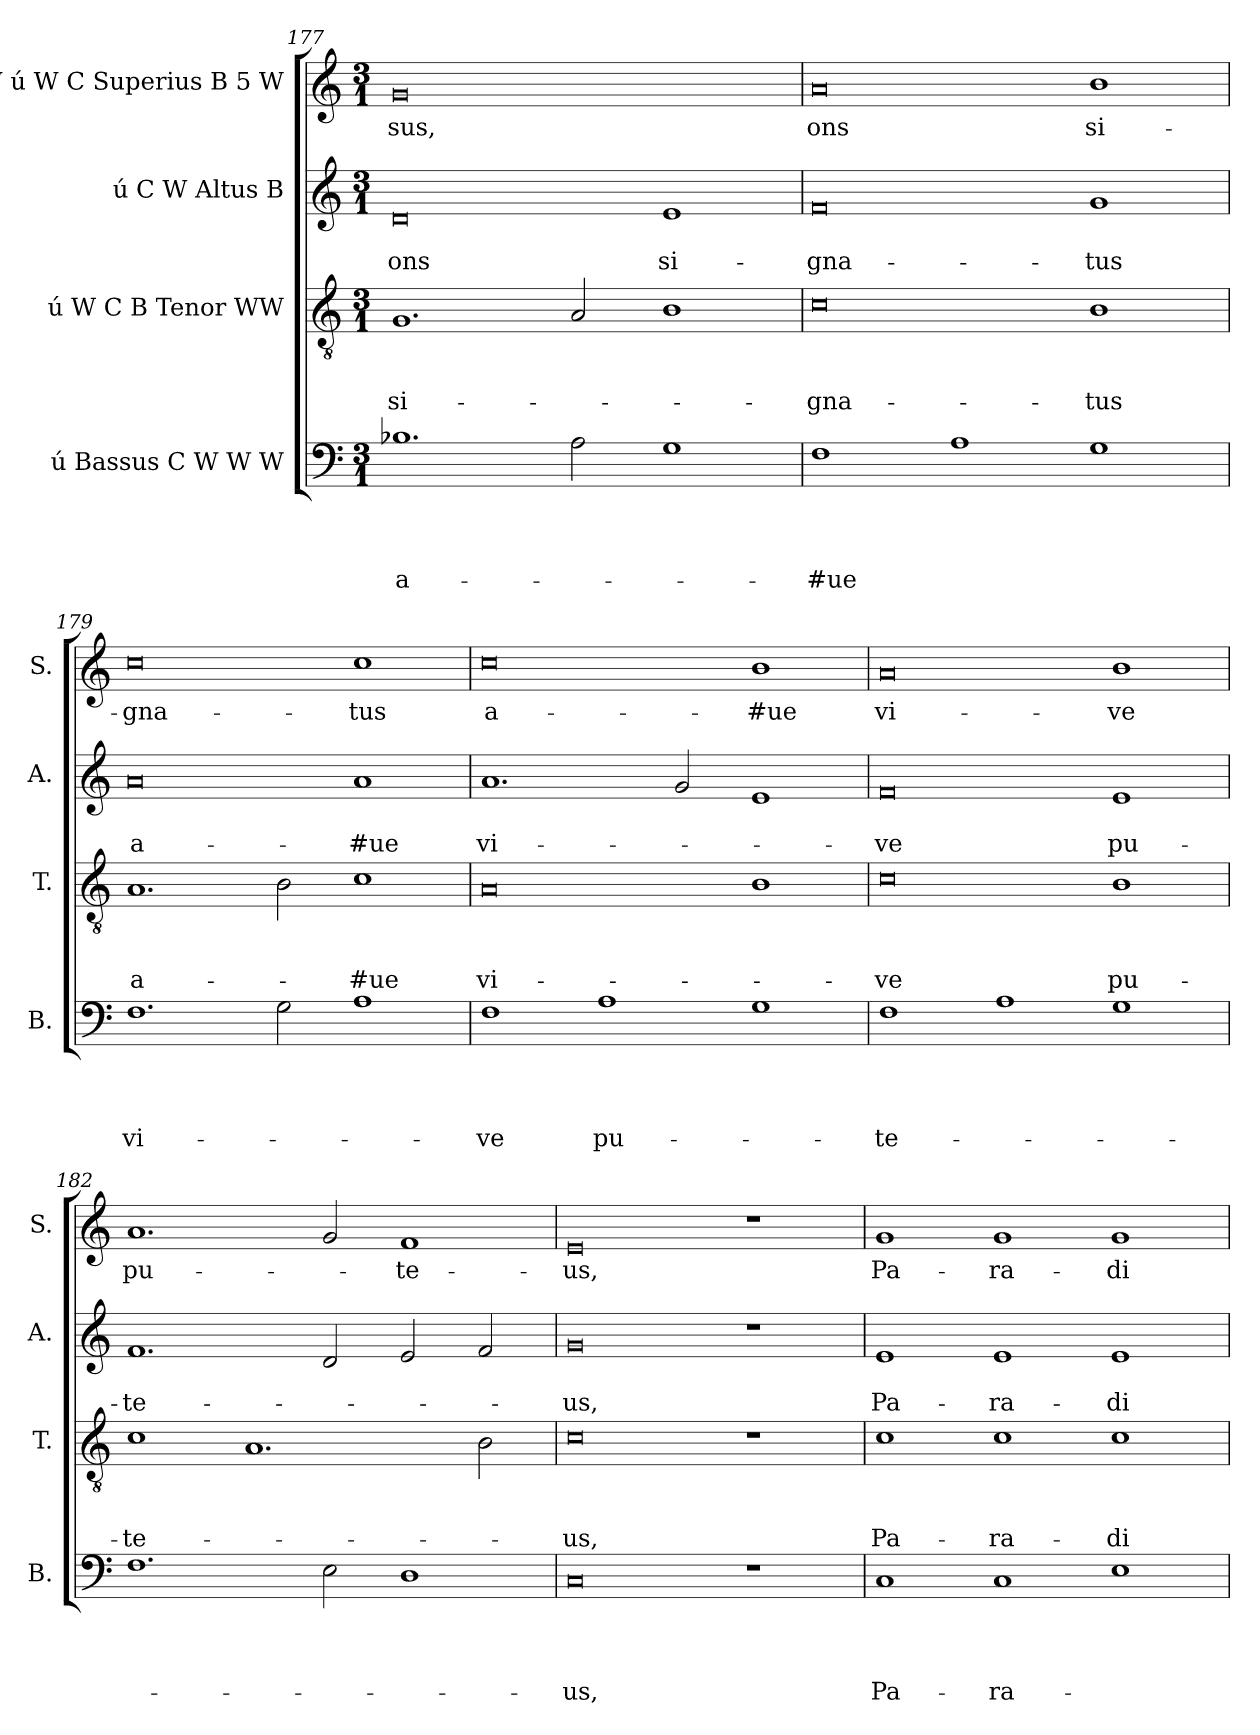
**kern	**text	**text	**text	**text	**kern	**text	**text	**text	**kern	**text	**text	**kern	**text
*part4	*part4	*part4	*part4	*part4	*part3	*part3	*part3	*part3	*part2	*part2	*part2	*part1	*part1
*staff4	*staff4	*staff4	*staff4	*staff4	*staff3	*staff3	*staff3	*staff3	*staff2	*staff2	*staff2	*staff1	*staff1
*I"ú Bassus C W W W	*	*	*	*	*I"ú W C B Tenor WW	*	*	*	*I"ú C W Altus B	*	*	*I"W ú W C Superius B 5 W	*
*I'B.	*	*	*	*	*I'T.	*	*	*	*I'A.	*	*	*I'S.	*
*clefF4	*	*	*	*	*clefGv2	*	*	*	*clefG2	*	*	*clefG2	*
*k[]	*	*	*	*	*k[]	*	*	*	*k[]	*	*	*k[]	*
*C:	*	*	*	*	*C:	*	*	*	*C:	*	*	*C:	*
*M3/1	*	*	*	*	*M3/1	*	*	*	*M3/1	*	*	*M3/1	*
=177	=177	=177	=177	=177	=177	=177	=177	=177	=177	=177	=177	=177	=177
!	!	!	!	!LO:LY:b:rj	!	!	!	!LO:LY:b	!	!	!LO:LY:b	!	!LO:LY:b
1.B-X	.	.	.	a-	1.G	.	.	si-	0d	.	ons	0g	-sus,
2A\	.	.	.	.	2A/	.	.	.	.	.	.	.	.
!	!	!	!	!	!	!	!	!	!	!	!LO:LY:b	!	!
1G	.	.	.	.	1B	.	.	.	1e	.	si-	1ryy	.
!!LO:PB:g=z
=178	=178	=178	=178	=178	=178	=178	=178	=178	=178	=178	=178	=178	=178
!	!	!	!	!LO:LY:b	!	!	!	!LO:LY:b	!	!	!LO:LY:b	!	!LO:LY:b
1F	.	.	.	-#ue	0c	.	.	-gna-	0f	.	-gna-	0a	ons
1A	.	.	.	.	.	.	.	.	.	.	.	.	.
!	!	!	!	!	!	!	!	!LO:LY:b	!	!	!LO:LY:b	!	!LO:LY:b
1G	.	.	.	.	1B	.	.	-tus	1g	.	-tus	1b	si-
=179	=179	=179	=179	=179	=179	=179	=179	=179	=179	=179	=179	=179	=179
!	!	!	!	!LO:LY:b	!	!	!	!LO:LY:b:rj	!	!	!LO:LY:b:rj	!	!LO:LY:b
1.F	.	.	.	vi-	1.A	.	.	a-	0a	.	a-	0cc	-gna-
2G\	.	.	.	.	2B\	.	.	.	.	.	.	.	.
!	!	!	!	!	!	!	!	!LO:LY:b	!	!	!LO:LY:b	!	!LO:LY:b
1A	.	.	.	.	1c	.	.	-#ue	1a	.	-#ue	1cc	-tus
=180	=180	=180	=180	=180	=180	=180	=180	=180	=180	=180	=180	=180	=180
!	!	!	!	!LO:LY:b	!	!	!	!LO:LY:b	!	!	!LO:LY:b	!	!LO:LY:b:rj
1F	.	.	.	-ve	0A	.	.	vi-	1.a	.	vi-	0cc	a-
!	!	!	!	!LO:LY:b	!	!	!	!	!	!	!	!	!
1A	.	.	.	pu-	.	.	.	.	.	.	.	.	.
.	.	.	.	.	.	.	.	.	2g/	.	.	.	.
!	!	!	!	!	!	!	!	!	!	!	!	!	!LO:LY:b
1G	.	.	.	.	1B	.	.	.	1e	.	.	1b	-#ue
=181	=181	=181	=181	=181	=181	=181	=181	=181	=181	=181	=181	=181	=181
!	!	!	!	!LO:LY:b	!	!	!	!LO:LY:b	!	!	!LO:LY:b	!	!LO:LY:b:rj
1F	.	.	.	-te-	0c	.	.	-ve	0f	.	-ve	0a	vi-
1A	.	.	.	.	.	.	.	.	.	.	.	.	.
!	!	!	!	!	!	!	!	!LO:LY:b	!	!	!LO:LY:b	!	!LO:LY:b
1G	.	.	.	.	1B	.	.	pu-	1e	.	pu-	1b	-ve
=182	=182	=182	=182	=182	=182	=182	=182	=182	=182	=182	=182	=182	=182
!	!	!	!	!	!	!	!	!LO:LY:b	!	!	!LO:LY:b	!	!LO:LY:b
1.F	.	.	.	.	1c	.	.	-te-	1.f	.	-te-	1.a	pu-
.	.	.	.	.	1.A	.	.	.	.	.	.	.	.
2E\	.	.	.	.	.	.	.	.	2d/	.	.	2g/	.
!	!	!	!	!	!	!	!	!	!	!	!	!	!LO:LY:b
1D	.	.	.	.	.	.	.	.	2e/	.	.	1f	-te-
.	.	.	.	.	2B\	.	.	.	2f/	.	.	.	.
!!LO:LB:g=z
=183	=183	=183	=183	=183	=183	=183	=183	=183	=183	=183	=183	=183	=183
!	!	!	!	!LO:LY:b	!	!	!	!LO:LY:b	!	!	!LO:LY:b	!	!LO:LY:b
0C	.	.	.	-us,	0c	.	.	-us,	0g	.	-us,	0e	-us,
1r	.	.	.	.	1r	.	.	.	1r	.	.	1r	.
=184	=184	=184	=184	=184	=184	=184	=184	=184	=184	=184	=184	=184	=184
!	!	!	!	!LO:LY:b	!	!	!	!LO:LY:b	!	!	!LO:LY:b	!	!LO:LY:b
1C	.	.	.	Pa-	1c	.	.	Pa-	1e	.	Pa-	1g	Pa-
!	!	!	!	!LO:LY:b	!	!	!	!LO:LY:b	!	!	!LO:LY:b	!	!LO:LY:b
1C	.	.	.	-ra-	1c	.	.	-ra-	1e	.	-ra-	1g	-ra-
!	!	!	!	!	!	!	!	!LO:LY:b	!	!	!LO:LY:b	!	!LO:LY:b
1E	.	.	.	.	1c	.	.	-di-	1e	.	-di-	1g	-di-
=	=	=	=	=	=	=	=	=	=	=	=	=	=
*-	*-	*-	*-	*-	*-	*-	*-	*-	*-	*-	*-	*-	*-
